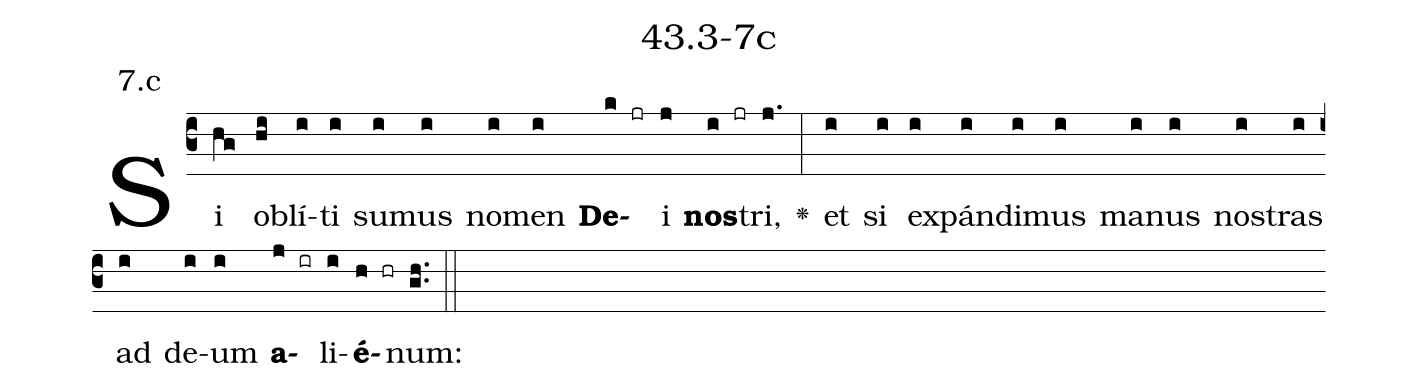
name: 43.3-7c;
annotation: 7.c;
%%
(c3)Si(hg) ob(hi)lí(i)ti(i) su(i)mus(i) no(i)men(i) <b>De</b>(k jr)i(j) <b>nos</b>(i jr)tri,(j.) <v>\greheightstar</v>(:) et(i) si(i) ex(i)pán(i)di(i)mus(i) ma(i)nus(i) nos(i)tras(i) ad(i) de(i)um(i) <b>a</b>(j ir)li(i)<b>é</b>(h hr)num:(gh..) (::)


%E(i) u(i) o(j) u(i) a(h) e.(gh..) (::)
